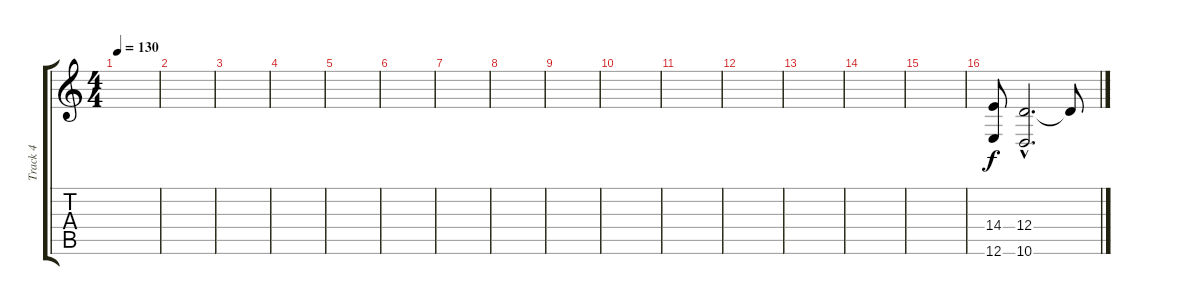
\track ("Track 4" "Track 4") {instrument ocarina}
\staff {score tabs}
\tuning (E4 B3 G3 D3 A2 E2) {hide}
\ts (4 4)
\tempo 130
\clef g2
\ks c
|
|
|
|
|
|
|
|
|
|
|
|
|
|
|
(14.4 12.6).8 (12.4{hac} 10.6{hac}).2{d} 12.4{t}.8
